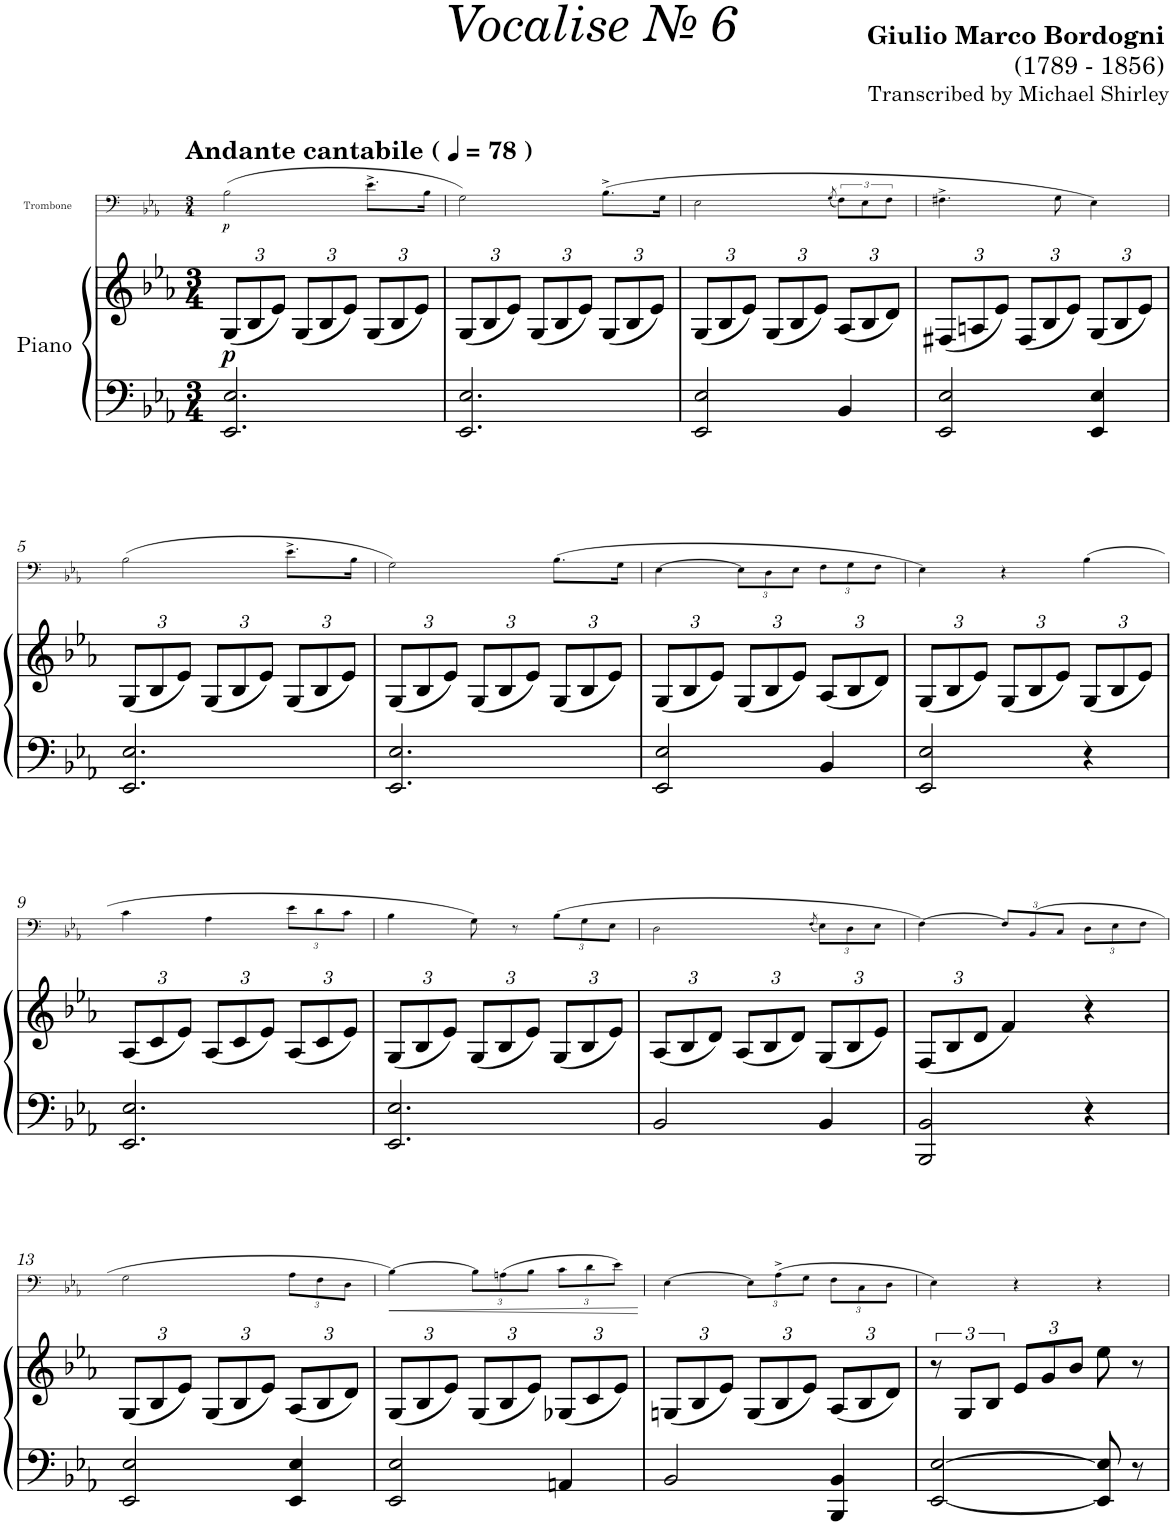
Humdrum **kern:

**kern	**kern	**dynam	**kern	**dynam
*part2	*part2	*part2	*part1	*part1
*staff3	*staff2	*staff2/3	*staff1	*staff1
*I"Piano	*	*	*I"Trombone	*
*I'Pno	*	*	*I'Trb	*
*	*	*	*stria5	*
*clefF4	*clefG2	*	*clefF4	*
*k[b-e-a-]	*k[b-e-a-]	*	*k[b-e-a-]	*
*M3/4	*M3/4	*	*M3/4	*
*MM78	*MM78	*	*MM78	*
*	*Xbrackettup	*	*	*
=1	=1	=1	=1	=1
!	!	!	!LO:TX:a:B:t=Andante cantabile (	!
!	!	!	!LO:TX:a:B:t=)	!
!	!	!LO:DY:b	!	!LO:DY:b
2.EE-/ 2.E-/	(12G/L	p	(2B-\	p
.	12B-/	.	.	.
.	12e-/J)	.	.	.
.	(12G/L	.	.	.
.	12B-/	.	.	.
.	12e-/J)	.	.	.
.	(12G/L	.	8.e-^\L	.
.	12B-/	.	.	.
.	12e-/J)	.	.	.
.	.	.	16B-\Jk	.
=2	=2	=2	=2	=2
2.EE-/ 2.E-/	(12G/L	.	2G\)	.
.	12B-/	.	.	.
.	12e-/J)	.	.	.
.	(12G/L	.	.	.
.	12B-/	.	.	.
.	12e-/J)	.	.	.
.	(12G/L	.	(8.B-^\L	.
.	12B-/	.	.	.
.	12e-/J)	.	.	.
.	.	.	16G\Jk	.
=3	=3	=3	=3	=3
2EE-/ 2E-/	(12G/L	.	2E-\	.
.	12B-/	.	.	.
.	12e-/J)	.	.	.
.	(12G/L	.	.	.
.	12B-/	.	.	.
.	12e-/J)	.	.	.
.	.	.	(8qG/	.
4BB-/	(12A-/L	.	12F\L)	.
.	12B-/	.	12E-\	.
.	12d/J)	.	12F\J	.
=4	=4	=4	=4	=4
2EE-/ 2E-/	(12F#X/L	.	4.F#X^\	.
.	12An/	.	.	.
.	12e-/J)	.	.	.
.	(12F#/L	.	.	.
.	12B-/	.	.	.
.	.	.	8G\	.
.	12e-/J)	.	.	.
4EE-/ 4E-/	(12G/L	.	4E-\)	.
.	12B-/	.	.	.
.	12e-/J)	.	.	.
!!LO:LB:g=z
=5	=5	=5	=5	=5
2.EE-/ 2.E-/	(12G/L	.	(2B-\	.
.	12B-/	.	.	.
.	12e-/J)	.	.	.
.	(12G/L	.	.	.
.	12B-/	.	.	.
.	12e-/J)	.	.	.
.	(12G/L	.	8.e-^\L	.
.	12B-/	.	.	.
.	12e-/J)	.	.	.
.	.	.	16B-\Jk	.
=6	=6	=6	=6	=6
2.EE-/ 2.E-/	(12G/L	.	2G\)	.
.	12B-/	.	.	.
.	12e-/J)	.	.	.
.	(12G/L	.	.	.
.	12B-/	.	.	.
.	12e-/J)	.	.	.
.	(12G/L	.	(8.B-\L	.
.	12B-/	.	.	.
.	12e-/J)	.	.	.
.	.	.	16G\Jk	.
=7	=7	=7	=7	=7
2EE-/ 2E-/	(12G/L	.	[4E-\	.
.	12B-/	.	.	.
.	12e-/J)	.	.	.
*	*	*	*Xbrackettup	*
.	(12G/L	.	12E-\L]	.
.	12B-/	.	12D\	.
.	12e-/J)	.	12E-\J	.
4BB-/	(12A-/L	.	12F\L	.
.	12B-/	.	12G\	.
.	12d/J)	.	12F\J	.
=8	=8	=8	=8	=8
2EE-/ 2E-/	(12G/L	.	4E-\)	.
.	12B-/	.	.	.
.	12e-/J)	.	.	.
.	(12G/L	.	4r	.
.	12B-/	.	.	.
.	12e-/J)	.	.	.
4r	(12G/L	.	(4B-\	.
.	12B-/	.	.	.
.	12e-/J)	.	.	.
!!LO:LB:g=z
=9	=9	=9	=9	=9
2.EE-/ 2.E-/	(12A-/L	.	4c\	.
.	12c/	.	.	.
.	12e-/J)	.	.	.
.	(12A-/L	.	4A-\	.
.	12c/	.	.	.
.	12e-/J)	.	.	.
.	(12A-/L	.	12e-\L	.
.	12c/	.	12d\	.
.	12e-/J)	.	12c\J	.
=10	=10	=10	=10	=10
2.EE-/ 2.E-/	(12G/L	.	4B-\	.
.	12B-/	.	.	.
.	12e-/J)	.	.	.
.	(12G/L	.	8G\)	.
.	12B-/	.	.	.
.	.	.	8r	.
.	12e-/J)	.	.	.
.	(12G/L	.	(12B-\L	.
.	12B-/	.	12G\	.
.	12e-/J)	.	12E-\J	.
=11	=11	=11	=11	=11
2BB-/	(12A-/L	.	2D\	.
.	12B-/	.	.	.
.	12d/J)	.	.	.
.	(12A-/L	.	.	.
.	12B-/	.	.	.
.	12d/J)	.	.	.
.	.	.	(8qF/	.
4BB-/	(12G/L	.	12E-\L)	.
.	12B-/	.	12D\	.
.	12e-/J)	.	12E-\J	.
=12	=12	=12	=12	=12
2BBB-/ 2BB-/	(12F/L	.	[4F\)	.
.	12B-/	.	.	.
.	12d/J	.	.	.
.	4f/)	.	12F/L]	.
.	.	.	(12BB-/	.
.	.	.	12C/J	.
4r	4r	.	12D\L	.
.	.	.	12E-\	.
.	.	.	12F\J	.
!!LO:LB:g=z
=13	=13	=13	=13	=13
2EE-/ 2E-/	(12G/L	.	2G\	.
.	12B-/	.	.	.
.	12e-/J)	.	.	.
.	(12G/L	.	.	.
.	12B-/	.	.	.
.	12e-/J)	.	.	.
4EE-/ 4E-/	(12A-/L	.	12A-\L	.
.	12B-/	.	12F\	.
.	12d/J)	.	12D\J	.
=14	=14	=14	=14	=14
!	!	!	!	!LO:HP:b
2EE-/ 2E-/	(12G/L	.	[4B-\)	<
.	12B-/	.	.	.
.	12e-/J)	.	.	.
.	(12G/L	.	12B-\L]	.
.	12B-/	.	(12An\	.
.	12e-/J)	.	12B-\J	.
4AAn/	(12G-X/L	.	12c\L	.
.	12c/	.	12d\	.
.	12e-/J)	.	12e-\J)	.
.	.	.	.	[
=15	=15	=15	=15	=15
2BB-/	(12Gn/L	.	[4E-\	.
.	12B-/	.	.	.
.	12e-/J)	.	.	.
.	(12G/L	.	12E-\L]	.
.	12B-/	.	(12A-^\	.
.	12e-/J)	.	12G\J	.
4BBB-/ 4BB-/	(12A-/L	.	12F\L	.
.	12B-/	.	12C\	.
.	12d/J)	.	12D\J	.
=16	=16	=16	=16	=16
*	*brackettup	*	*	*
[2EE-/ [2E-/	12r	.	4E-\)	.
.	12G/L	.	.	.
.	12B-/J	.	.	.
*	*Xbrackettup	*	*	*
.	12e-/L	.	4r	.
.	12g/	.	.	.
.	12b-/J	.	.	.
8EE-/] 8E-/]	8ee-\	.	4r	.
8r	8r	.	.	.
=	=	=	=	=
*-	*-	*-	*-	*-
